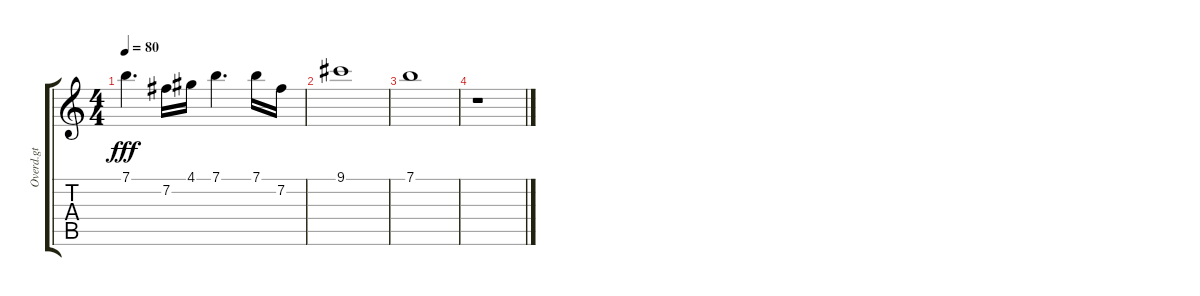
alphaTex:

\track ("Overd.gt" "Overd.gt") {instrument overdrivenguitar}
\staff {score tabs}
\tuning (E4 B3 G3 D3 A2 E2) {hide}
\ts (4 4)
\tempo 80
\clef g2
\ks c
7.1.4{d dy fff} 7.2.16 4.1.16 7.1.4{d} 7.1.16 7.2.16 |
9.1.1 |
7.1.1 |
r.1
